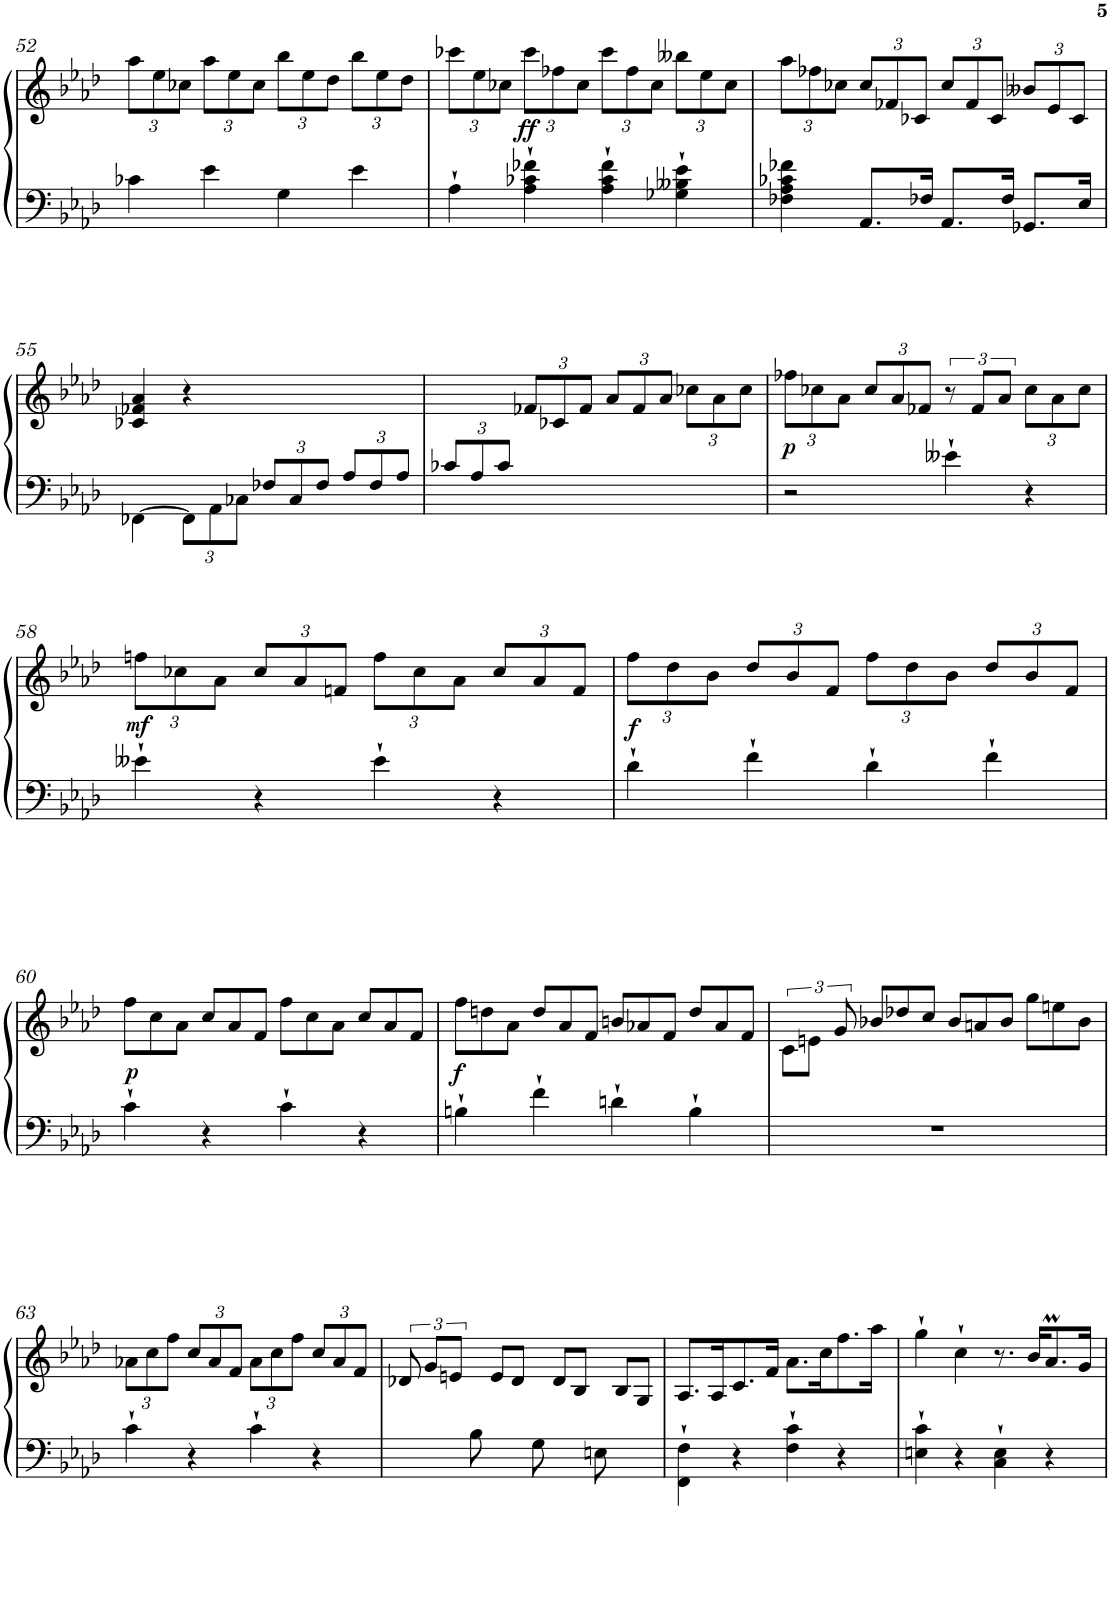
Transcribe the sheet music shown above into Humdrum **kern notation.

**kern	**kern	**dynam
*part1	*part1	*part1
*staff2	*staff1	*staff1/2
*I"Фортепиано	*	*
!!LO:PB:g=z
*clefF4	*clefG2	*
*k[b-e-a-d-]	*k[b-e-a-d-]	*
*f:	*f:	*
*M4/4	*M4/4	*
*met(c)	*met(c)	*
*	*Xbrackettup	*
=52	=52	=52
4c-X\	12aa-\L	.
.	12ee-\	.
.	12cc-X\J	.
4e-\	12aa-\L	.
.	12ee-\	.
.	12cc-\J	.
4G\	12bb-\L	.
.	12ee-\	.
.	12dd-\J	.
4e-\	12bb-\L	.
.	12ee-\	.
.	12dd-\J	.
=53	=53	=53
4A-`\	12ccc-X\L	.
.	12ee-\	.
.	12cc-X\J	.
!	!	!LO:DY:b
4A-\` 4c-X\` 4f-X\`	12ccc-\L	ff
.	12ff-X\	.
.	12cc-\J	.
4A-\` 4c-\` 4f-\`	12ccc-\L	.
.	12ff-\	.
.	12cc-\J	.
4G-X\` 4B--X\` 4e-\`	12bb--X\L	.
.	12ee-\	.
.	12cc-\J	.
=54	=54	=54
4F-X\ 4A-\ 4c-X\ 4f-X\	12aa-\L	.
.	12ff-X\	.
.	12cc-X\J	.
8.AA-/L	12cc-/L	.
.	12f-X/	.
.	12c-X/J	.
16F-X/Jk	.	.
8.AA-/L	12cc-/L	.
.	12f-/	.
.	12c-/J	.
16F-/Jk	.	.
8.GG-X/L	12b--X/L	.
.	12e-/	.
.	12c-/J	.
16E-/Jk	.	.
!!LO:LB:g=z
=55	=55	=55
[4FF-X\	4c-X/ 4f-X/ 4a-/	.
*Xbrackettup	*	*
12FF-\L]	4r	.
12AA-\	.	.
12C-X\J	.	.
12F-X/L	2ryy	.
12C-/	.	.
12F-/J	.	.
12A-/L	.	.
12F-/	.	.
12A-/J	.	.
=56	=56	=56
*^	*	*
12c-X/L	1ryy	4ryy	.
12A-/	.	.	.
12c-/J	.	.	.
2.ryy	.	12f-X/L	.
.	.	12c-X/	.
.	.	12f-/J	.
.	.	12a-/L	.
.	.	12f-/	.
.	.	12a-/J	.
.	.	12cc-X\L	.
.	.	12a-\	.
.	.	12cc-\J	.
*v	*v	*	*
=57	=57	=57
!	!	!LO:DY:b
2r	12ff-X\L	p
.	12cc-X\	.
.	12a-\J	.
.	12cc-/L	.
.	12a-/	.
.	12f-X/J	.
*	*brackettup	*
4e--X`\	12r	.
.	12f-/L	.
.	12a-/J	.
*	*Xbrackettup	*
4r	12cc-\L	.
.	12a-\	.
.	12cc-\J	.
!!LO:LB:g=z
=58	=58	=58
!	!	!LO:DY:b
4e--X`\	12ffn\L	mf
.	12cc-X\	.
.	12a-\J	.
4r	12cc-/L	.
.	12a-/	.
.	12fn/J	.
4e--`\	12ff\L	.
.	12cc-\	.
.	12a-\J	.
4r	12cc-/L	.
.	12a-/	.
.	12f/J	.
=59	=59	=59
!	!	!LO:DY:b
4d-`\	12ff\L	f
.	12dd-\	.
.	12b-\J	.
4f`\	12dd-/L	.
.	12b-/	.
.	12f/J	.
4d-`\	12ff\L	.
.	12dd-\	.
.	12b-\J	.
4f`\	12dd-/L	.
.	12b-/	.
.	12f/J	.
!!LO:LB:g=z
=60	=60	=60
*	*Xtuplet	*
!	!	!LO:DY:b
4c`\	12ff\L	p
.	12cc\	.
.	12a-\J	.
4r	12cc/L	.
.	12a-/	.
.	12f/J	.
4c`\	12ff\L	.
.	12cc\	.
.	12a-\J	.
4r	12cc/L	.
.	12a-/	.
.	12f/J	.
=61	=61	=61
!	!	!LO:DY:b
4Bn`\	12ff\L	f
.	12ddn\	.
.	12a-\J	.
4f`\	12dd/L	.
.	12a-/	.
.	12f/J	.
4dn`\	12bn/L	.
.	12a-X/	.
.	12f/J	.
4B`\	12dd/L	.
.	12a-/	.
.	12f/J	.
=62	=62	=62
*	*tuplet	*
*	*brackettup	*
1r	12c\L	.
.	12en\J	.
.	12g/	.
*	*Xtuplet	*
.	12b-X/L	.
.	12dd-X/	.
.	12cc/J	.
.	12b-/L	.
.	12an/	.
.	12b-/J	.
.	12gg\L	.
.	12een\	.
.	12b-\J	.
!!LO:LB:g=z
=63	=63	=63
*	*tuplet	*
*	*Xbrackettup	*
4c`\	12a-X\L	.
.	12cc\	.
.	12ff\J	.
4r	12cc/L	.
.	12a-/	.
.	12f/J	.
4c`\	12a-\L	.
.	12cc\	.
.	12ff\J	.
4r	12cc/L	.
.	12a-/	.
.	12f/J	.
=64	=64	=64
*^	*	*
*	*	*brackettup	*
4ryy	1ryy	12d-X/	.
.	.	12g/L	.
.	.	12en/J	.
*Xtuplet	*	*	*
12B-\	.	12ryy	.
6ryy	.	12e/L	.
.	.	12d-/J	.
12G\	.	12ryy	.
6ryy	.	12d-/L	.
.	.	12B-/J	.
12En\	.	12ryy	.
6ryy	.	12B-/L	.
.	.	12G/J	.
*v	*v	*	*
=65	=65	=65
4FF\` 4F\`	8.A-/L	.
.	16A-/K	.
4r	8.c/	.
.	16f/Jk	.
4F\` 4c\`	8.a-\L	.
.	16cc\K	.
4r	8.ff\	.
.	16aa-\Jk	.
=66	=66	=66
4En\` 4c\`	4gg`\	.
4r	4cc`\	.
4C\` 4E\`	8.r	.
.	16b-/KL	.
4r	8.a-M/	.
.	16g/Jk	.
=	=	=
*-	*-	*-
